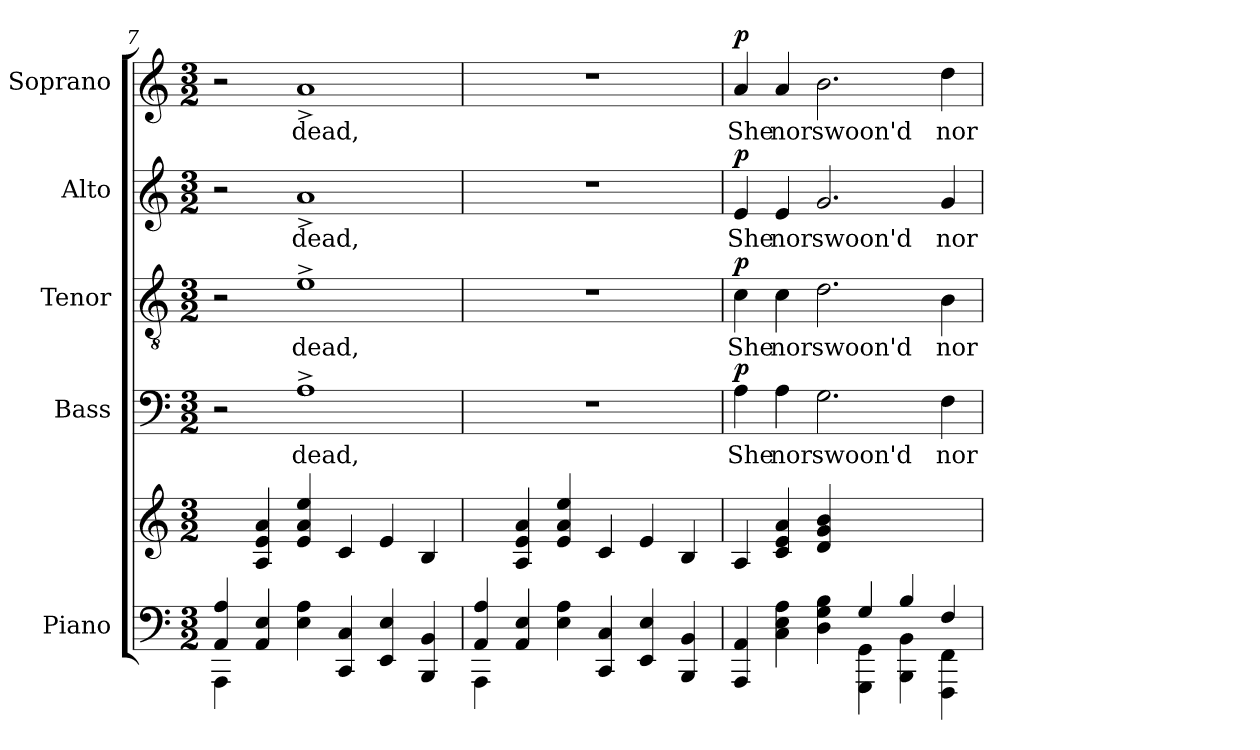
**kern	**kern	**kern	**text	**dynam	**kern	**text	**dynam	**kern	**text	**dynam	**kern	**text	**dynam
*part5	*part5	*part4	*part4	*part4	*part3	*part3	*part3	*part2	*part2	*part2	*part1	*part1	*part1
*staff6	*staff5	*staff4	*staff4	*staff4	*staff3	*staff3	*staff3	*staff2	*staff2	*staff2	*staff1	*staff1	*staff1
*I"Piano	*	*I"Bass	*	*	*I"Tenor	*	*	*I"Alto	*	*	*I"Soprano	*	*
*	*	*I'B	*	*	*I'T	*	*	*I'A	*	*	*I'S	*	*
!!LO:LB:g=z
*clefF4	*clefG2	*clefF4	*	*	*clefGv2	*	*	*clefG2	*	*	*clefG2	*	*
*k[]	*k[]	*k[]	*	*	*k[]	*	*	*k[]	*	*	*k[]	*	*
*C:	*C:	*C:	*	*	*C:	*	*	*C:	*	*	*C:	*	*
*M3/2	*M3/2	*M3/2	*	*	*M3/2	*	*	*M3/2	*	*	*M3/2	*	*
=7	=7	=7	=7	=7	=7	=7	=7	=7	=7	=7	=7	=7	=7
*^	*	*	*	*	*	*	*	*	*	*	*	*	*
4AA/ 4A/	4AAA\	4ryy	2r	.	.	2r	.	.	2r	.	.	2r	.	.
1ryy	4AA 4E	4A 4e 4a	.	.	.	.	.	.	.	.	.	.	.	.
!	!	!	!	!LO:LY:b	!	!	!LO:LY:b	!	!	!LO:LY:b	!	!	!LO:LY:b	!
.	4E 4A	4e 4a 4ee	1A^	dead,	.	1e^	dead,	.	1a^	dead,	.	1a^	dead,	.
.	4CC 4C	4c	.	.	.	.	.	.	.	.	.	.	.	.
.	4EE 4E	4e	.	.	.	.	.	.	.	.	.	.	.	.
4ryy	4BBB 4BB	4B	.	.	.	.	.	.	.	.	.	.	.	.
=8	=8	=8	=8	=8	=8	=8	=8	=8	=8	=8	=8	=8	=8	=8
!	!	!	!LO:N:vis=1	!	!	!LO:N:vis=1	!	!	!LO:N:vis=1	!	!	!LO:N:vis=1	!	!
4AA/ 4A/	4AAA\	4ryy	1.r	.	.	1.r	.	.	1.r	.	.	1.r	.	.
1ryy	4AA 4E	4A 4e 4a	.	.	.	.	.	.	.	.	.	.	.	.
.	4E 4A	4e 4a 4ee	.	.	.	.	.	.	.	.	.	.	.	.
.	4CC 4C	4c	.	.	.	.	.	.	.	.	.	.	.	.
.	4EE 4E	4e	.	.	.	.	.	.	.	.	.	.	.	.
4ryy	4BBB 4BB	4B	.	.	.	.	.	.	.	.	.	.	.	.
=9	=9	=9	=9	=9	=9	=9	=9	=9	=9	=9	=9	=9	=9	=9
!	!	!	!	!LO:LY:b	!LO:DY:b	!	!LO:LY:b	!LO:DY:b	!	!LO:LY:b	!LO:DY:b	!	!LO:LY:b	!LO:DY:b
2.ryy	4AAA 4AA	4A	4A	She	p	4c	She	p	4e	She	p	4a	She	p
!	!	!	!	!LO:LY:b	!	!	!LO:LY:b	!	!	!LO:LY:b	!	!	!LO:LY:b	!
.	4C 4E 4A	4c 4e 4a	4A	nor	.	4c	nor	.	4e	nor	.	4a	nor	.
!	!	!	!	!LO:LY:b	!	!	!LO:LY:b	!	!	!LO:LY:b	!	!	!LO:LY:b	!
.	4D 4G 4B	4d 4g 4b	2.G	swoon'd	.	2.d	swoon'd	.	2.g	swoon'd	.	2.b	swoon'd	.
4G/	4GGG\ 4GG\	2.ryy	.	.	.	.	.	.	.	.	.	.	.	.
4B/	4BBB\ 4BB\	.	.	.	.	.	.	.	.	.	.	.	.	.
!	!	!	!	!LO:LY:b	!	!	!LO:LY:b	!	!	!LO:LY:b	!	!	!LO:LY:b	!
4F/	4FFF\ 4FF\	.	4F	nor	.	4B	nor	.	4g	nor	.	4dd	nor	.
*v	*v	*	*	*	*	*	*	*	*	*	*	*	*	*
=	=	=	=	=	=	=	=	=	=	=	=	=	=
*-	*-	*-	*-	*-	*-	*-	*-	*-	*-	*-	*-	*-	*-
